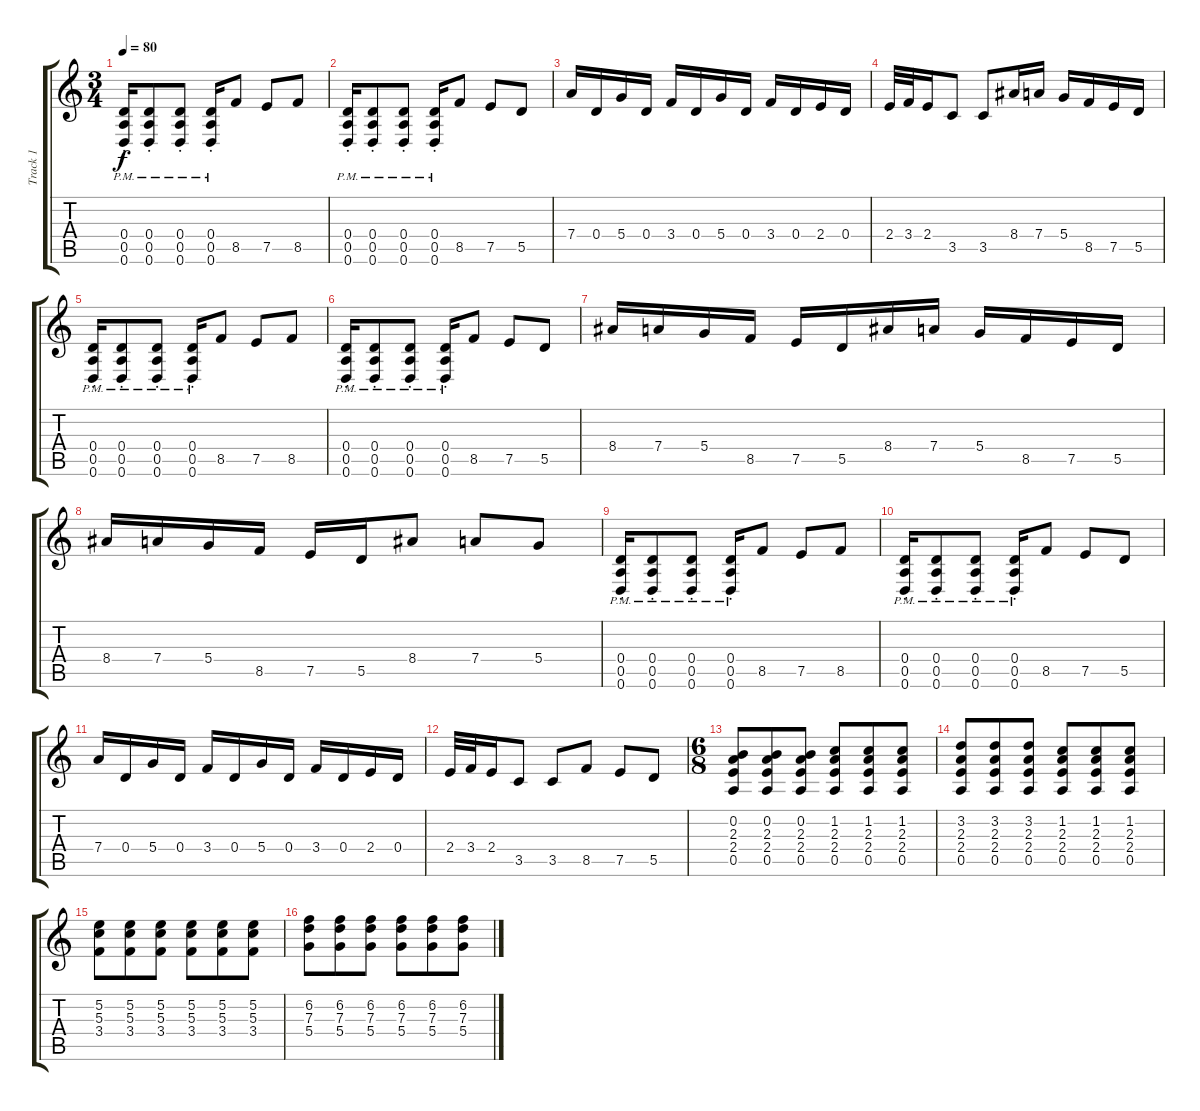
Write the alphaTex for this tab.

\track ("Track 1" "Track 1") {instrument electricguitarjazz}
\staff {score tabs}
\tuning (E4 B3 G3 D3 A2 D2) {hide}
\ts (3 4)
\tempo 80
\clef g2
\ks c
(0.4{pm st} 0.5{pm st} 0.6{pm st}).16{dy f} (0.4{pm st} 0.5{pm st} 0.6{pm st}).8 (0.4{pm st} 0.5{pm st} 0.6{pm st}).8 (0.4{pm st} 0.5{pm st} 0.6{pm st}).16 8.5.8 7.5.8 8.5.8 |
(0.4{pm st} 0.5{pm st} 0.6{pm st}).16 (0.4{pm st} 0.5{pm st} 0.6{pm st}).8 (0.4{pm st} 0.5{pm st} 0.6{pm st}).8 (0.4{pm st} 0.5{pm st} 0.6{pm st}).16 8.5.8 7.5.8 5.5.8 |
7.4.16 0.4.16 5.4.16 0.4.16 3.4.16 0.4.16 5.4.16 0.4.16 3.4.16 0.4.16 2.4.16 0.4.16 |
2.4.32 3.4.32 2.4.16 3.5.8 3.5.8 8.4.16 7.4.16 5.4.16 8.5.16 7.5.16 5.5.16 |
(0.4{pm st} 0.5{pm st} 0.6{pm st}).16 (0.4{pm st} 0.5{pm st} 0.6{pm st}).8 (0.4{pm st} 0.5{pm st} 0.6{pm st}).8 (0.4{pm st} 0.5{pm st} 0.6{pm st}).16 8.5.8 7.5.8 8.5.8 |
(0.4{pm st} 0.5{pm st} 0.6{pm st}).16 (0.4{pm st} 0.5{pm st} 0.6{pm st}).8 (0.4{pm st} 0.5{pm st} 0.6{pm st}).8 (0.4{pm st} 0.5{pm st} 0.6{pm st}).16 8.5.8 7.5.8 5.5.8 |
8.4.16 7.4.16 5.4.16 8.5.16 7.5.16 5.5.16 8.4.16 7.4.16 5.4.16 8.5.16 7.5.16 5.5.16 |
8.4.16 7.4.16 5.4.16 8.5.16 7.5.16 5.5.16 8.4.8 7.4.8 5.4.8 |
(0.4{pm st} 0.5{pm st} 0.6{pm st}).16 (0.4{pm st} 0.5{pm st} 0.6{pm st}).8 (0.4{pm st} 0.5{pm st} 0.6{pm st}).8 (0.4{pm st} 0.5{pm st} 0.6{pm st}).16 8.5.8 7.5.8 8.5.8 |
(0.4{pm st} 0.5{pm st} 0.6{pm st}).16 (0.4{pm st} 0.5{pm st} 0.6{pm st}).8 (0.4{pm st} 0.5{pm st} 0.6{pm st}).8 (0.4{pm st} 0.5{pm st} 0.6{pm st}).16 8.5.8 7.5.8 5.5.8 |
7.4.16 0.4.16 5.4.16 0.4.16 3.4.16 0.4.16 5.4.16 0.4.16 3.4.16 0.4.16 2.4.16 0.4.16 |
2.4.32 3.4.32 2.4.16 3.5.8 3.5.8 8.5.8 7.5.8 5.5.8 |
\ts (6 8)
(0.2 2.3 2.4 0.5).8 (0.2 2.3 2.4 0.5).8 (0.2 2.3 2.4 0.5).8 (1.2 2.3 2.4 0.5).8 (1.2 2.3 2.4 0.5).8 (1.2 2.3 2.4 0.5).8 |
(3.2 2.3 2.4 0.5).8 (3.2 2.3 2.4 0.5).8 (3.2 2.3 2.4 0.5).8 (1.2 2.3 2.4 0.5).8 (1.2 2.3 2.4 0.5).8 (1.2 2.3 2.4 0.5).8 |
(5.2 5.3 3.4).8 (5.2 5.3 3.4).8 (5.2 5.3 3.4).8 (5.2 5.3 3.4).8 (5.2 5.3 3.4).8 (5.2 5.3 3.4).8 |
(6.2 7.3 5.4).8 (6.2 7.3 5.4).8 (6.2 7.3 5.4).8 (6.2 7.3 5.4).8 (6.2 7.3 5.4).8 (6.2 7.3 5.4).8
